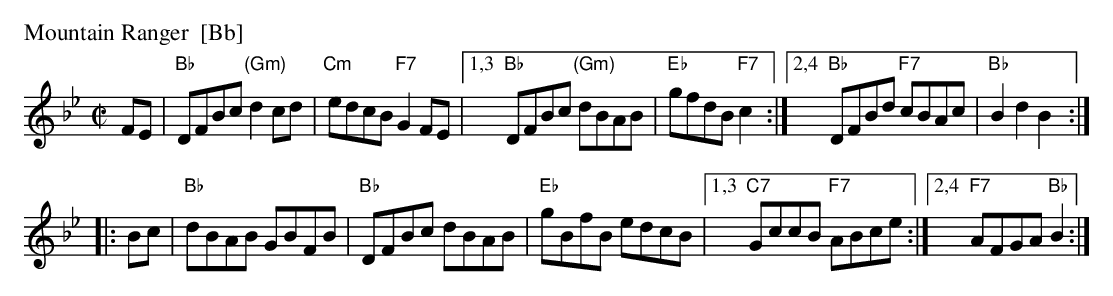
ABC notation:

X:1
P: Mountain Ranger  [Bb]
M: C|
L: 1/8
K: Bb
FE |\
"Bb"DFBc "(Gm)"d2cd | "Cm"edcB "F7"G2FE |[1,3 "Bb"DFBc "(Gm)"dBAB | "Eb"gfdB "F7"c2 \
                                       :|[2,4 "Bb"DFBd "F7"cBAc | "Bb"B2d2 B2 :|
|: Bc |\
"Bb"dBAB GBFB | "Bb"DFBc dBAB | "Eb"gBfB edcB |[1,3 "C7"GccB "F7"ABce :|[2,4 "F7"AFGA "Bb"B2 :|
